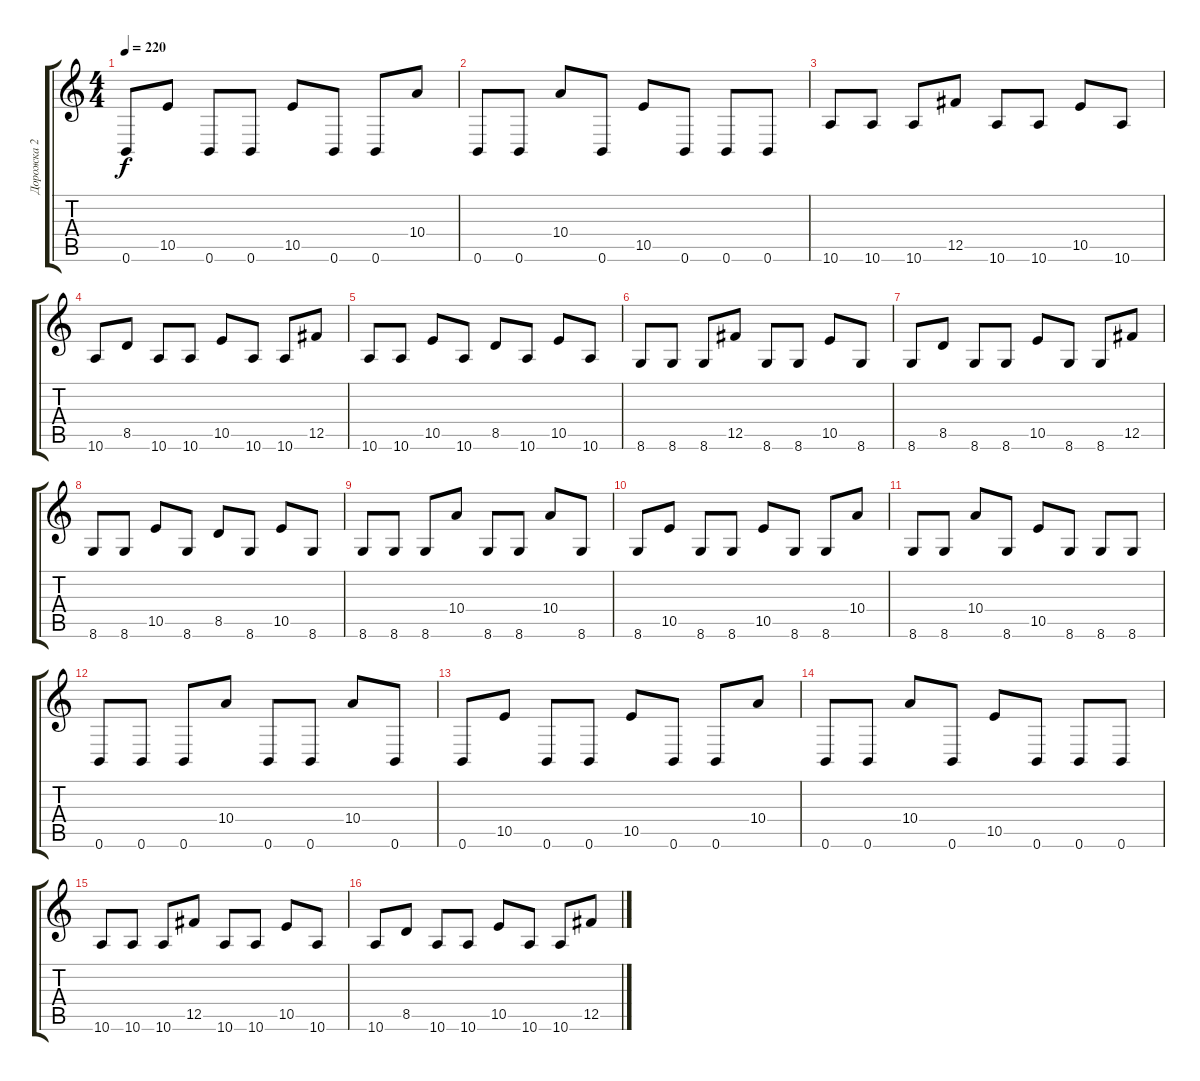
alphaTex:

\track ("Дорожка 2" "Дорожка 2") {instrument overdrivenguitar}
\staff {score tabs}
\tuning (Db4 Ab3 E3 B2 Gb2 B1) {hide}
\ts (4 4)
\tempo 220
\clef g2
\ks c
0.6.8{dy f} 10.5.8 0.6.8 0.6.8 10.5.8 0.6.8 0.6.8 10.4.8 |
0.6.8 0.6.8 10.4.8 0.6.8 10.5.8 0.6.8 0.6.8 0.6.8 |
10.6.8 10.6.8 10.6.8 12.5.8 10.6.8 10.6.8 10.5.8 10.6.8 |
10.6.8 8.5.8 10.6.8 10.6.8 10.5.8 10.6.8 10.6.8 12.5.8 |
10.6.8 10.6.8 10.5.8 10.6.8 8.5.8 10.6.8 10.5.8 10.6.8 |
8.6.8 8.6.8 8.6.8 12.5.8 8.6.8 8.6.8 10.5.8 8.6.8 |
8.6.8 8.5.8 8.6.8 8.6.8 10.5.8 8.6.8 8.6.8 12.5.8 |
8.6.8 8.6.8 10.5.8 8.6.8 8.5.8 8.6.8 10.5.8 8.6.8 |
8.6.8{volume 0} 8.6.8 8.6.8 10.4.8 8.6.8 8.6.8 10.4.8 8.6.8 |
8.6.8 10.5.8 8.6.8 8.6.8 10.5.8 8.6.8 8.6.8 10.4.8 |
8.6.8 8.6.8 10.4.8 8.6.8 10.5.8 8.6.8 8.6.8 8.6.8 |
0.6.8 0.6.8 0.6.8 10.4.8 0.6.8 0.6.8 10.4.8 0.6.8 |
0.6.8 10.5.8 0.6.8 0.6.8 10.5.8 0.6.8 0.6.8 10.4.8 |
0.6.8 0.6.8 10.4.8 0.6.8 10.5.8 0.6.8 0.6.8 0.6.8 |
10.6.8 10.6.8 10.6.8 12.5.8 10.6.8 10.6.8 10.5.8 10.6.8 |
10.6.8 8.5.8 10.6.8 10.6.8 10.5.8 10.6.8 10.6.8 12.5.8
